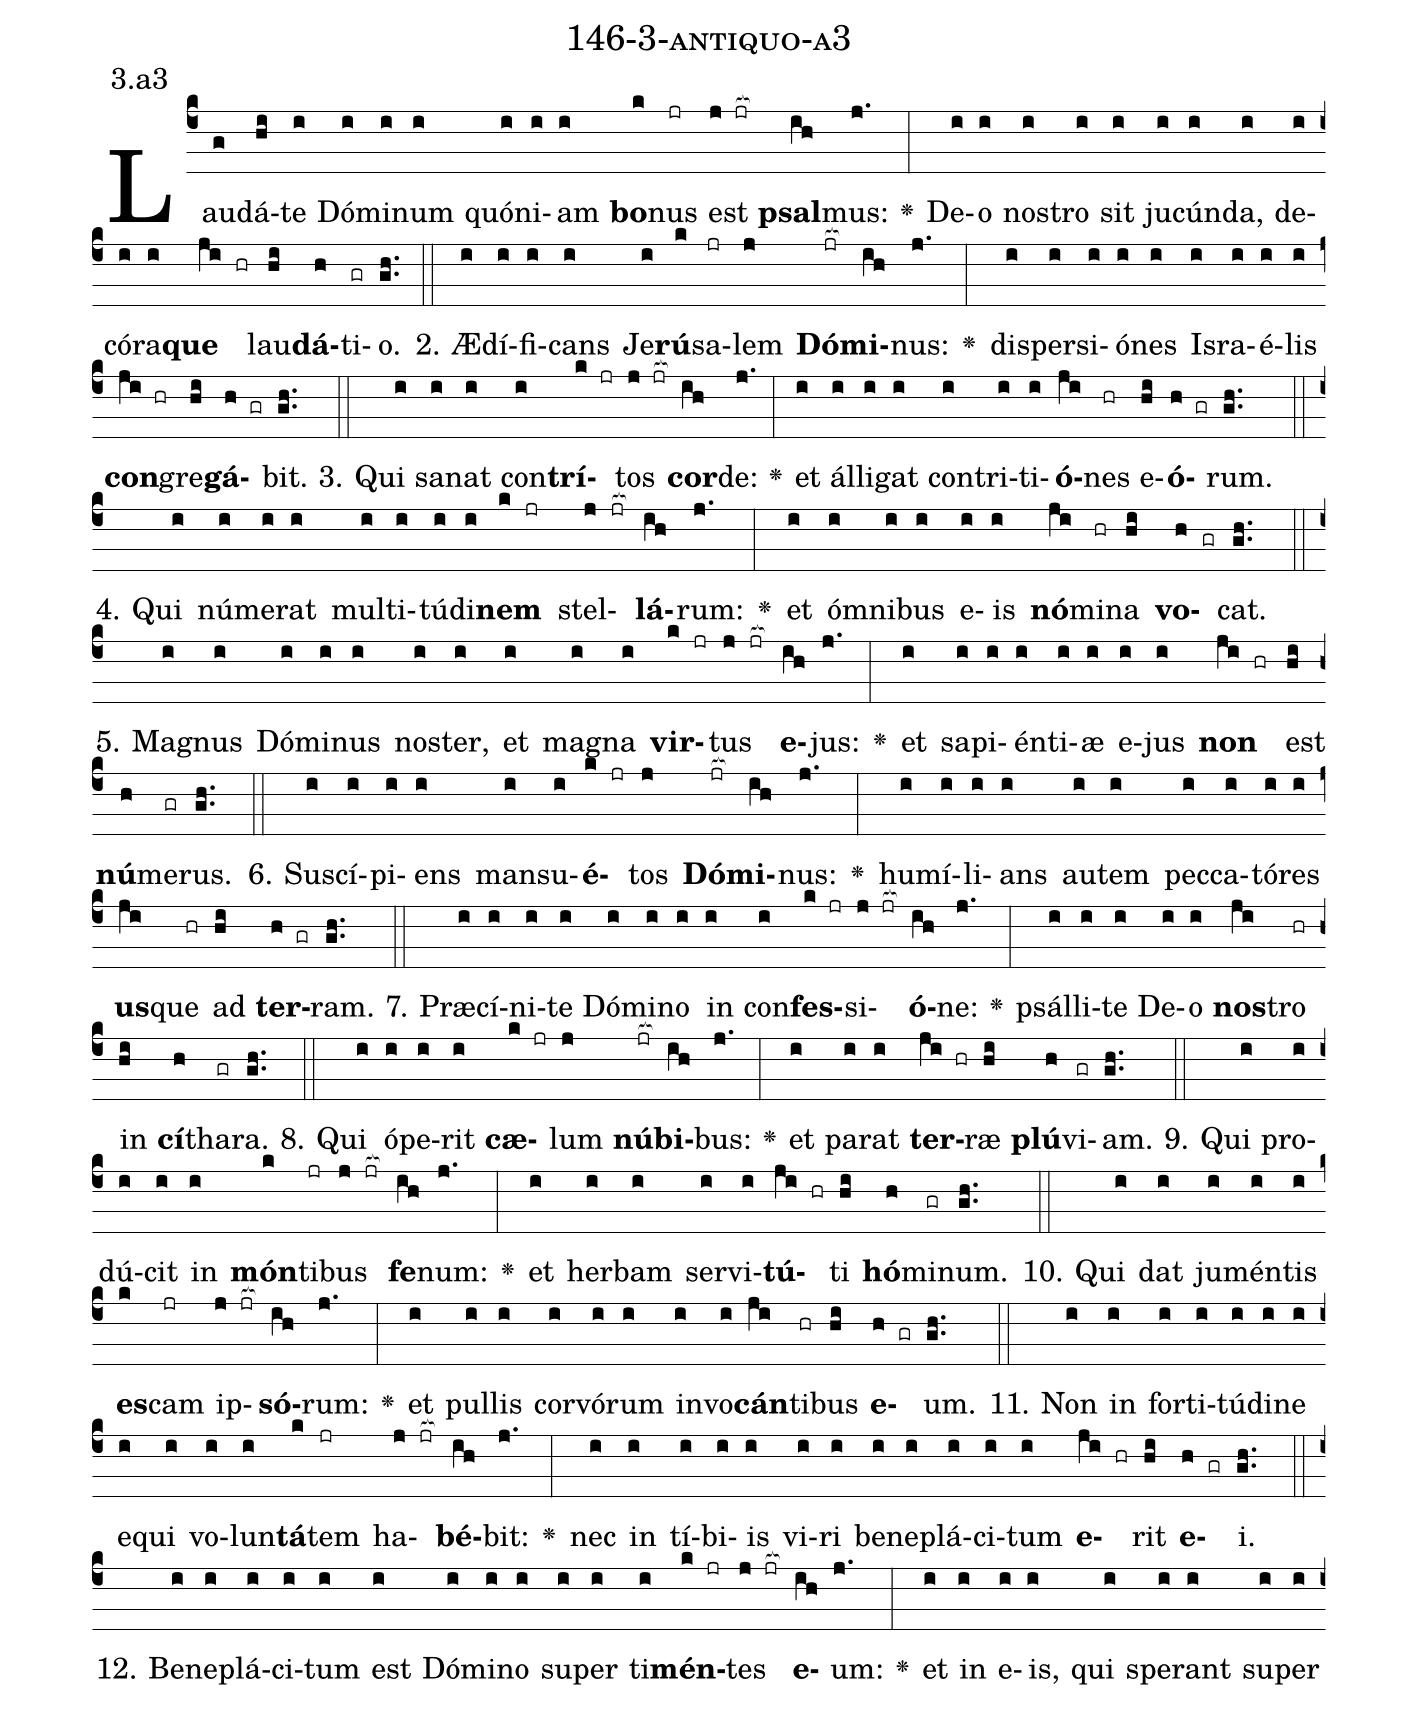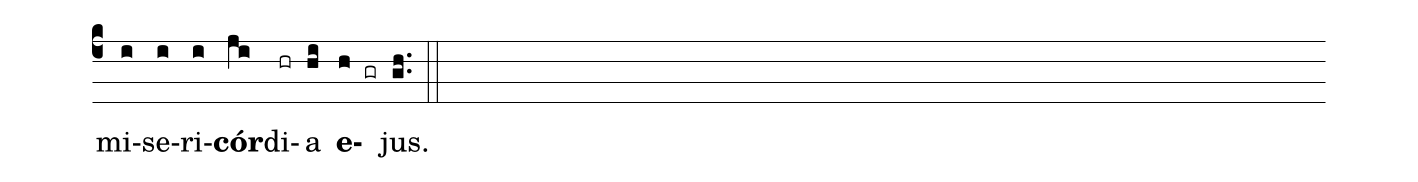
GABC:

name: 146-3-antiquo-a3;
annotation: 3.a3;
%%
(c4)Lau(g)dá(hi)te(i) Dó(i)mi(i)num(i) quón(i)i(i)am(i) <b>bo</b>(k)nus(jr) est(j jr[ocb:1{]) <b>psal</b>(ih[ocb:0}])mus:(j.) <v>\greheightstar</v>(:) De(i)o(i) nos(i)tro(i) sit(i) ju(i)cún(i)da,(i) de(i)có(i)ra(i)<b>que</b>(ji hr) lau(hi)<b>dá</b>(h)ti(gr)o.(gh..) (::)
2. Æ(i)dí(i)fi(i)cans(i) Je(i)<b>rú</b>(k)sa(jr)lem(j) <b>Dó</b>(jr[ocb:1{])<b>mi</b>(ih[ocb:0}])nus:(j.) <v>\greheightstar</v>(:) di(i)sper(i)si(i)ó(i)nes(i) Is(i)ra(i)é(i)lis(i) <b>con</b>(ji hr)gre(hi)<b>gá</b>(h gr)bit.(gh..) (::)
3. Qui(i) sa(i)nat(i) con(i)<b>trí</b>(k jr)tos(j jr[ocb:1{]) <b>cor</b>(ih[ocb:0}])de:(j.) <v>\greheightstar</v>(:) et(i) ál(i)li(i)gat(i) con(i)tri(i)ti(i)<b>ó</b>(ji)nes(hr) e(hi)<b>ó</b>(h gr)rum.(gh..) (::)
4. Qui(i) nú(i)me(i)rat(i) mul(i)ti(i)tú(i)di(i)<b>nem</b>(k jr) stel(j jr[ocb:1{])<b>lá</b>(ih[ocb:0}])rum:(j.) <v>\greheightstar</v>(:) et(i) óm(i)ni(i)bus(i) e(i)is(i) <b>nó</b>(ji)mi(hr)na(hi) <b>vo</b>(h gr)cat.(gh..) (::)
5. Ma(i)gnus(i) Dó(i)mi(i)nus(i) nos(i)ter,(i) et(i) ma(i)gna(i) <b>vir</b>(k jr)tus(j jr[ocb:1{]) <b>e</b>(ih[ocb:0}])jus:(j.) <v>\greheightstar</v>(:) et(i) sa(i)pi(i)én(i)ti(i)æ(i) e(i)jus(i) <b>non</b>(ji hr) est(hi) <b>nú</b>(h)me(gr)rus.(gh..) (::)
6. Su(i)scí(i)pi(i)ens(i) man(i)su(i)<b>é</b>(k jr)tos(j) <b>Dó</b>(jr[ocb:1{])<b>mi</b>(ih[ocb:0}])nus:(j.) <v>\greheightstar</v>(:) hu(i)mí(i)li(i)ans(i) au(i)tem(i) pec(i)ca(i)tó(i)res(i) <b>us</b>(ji)que(hr) ad(hi) <b>ter</b>(h gr)ram.(gh..) (::)
7. Præ(i)cí(i)ni(i)te(i) Dó(i)mi(i)no(i) in(i) con(i)<b>fes</b>(k jr)si(j jr[ocb:1{])<b>ó</b>(ih[ocb:0}])ne:(j.) <v>\greheightstar</v>(:) psál(i)li(i)te(i) De(i)o(i) <b>nos</b>(ji)tro(hr) in(hi) <b>cí</b>(h)tha(gr)ra.(gh..) (::)
8. Qui(i) ó(i)pe(i)rit(i) <b>cæ</b>(k jr)lum(j) <b>nú</b>(jr[ocb:1{])<b>bi</b>(ih[ocb:0}])bus:(j.) <v>\greheightstar</v>(:) et(i) pa(i)rat(i) <b>ter</b>(ji hr)ræ(hi) <b>plú</b>(h)vi(gr)am.(gh..) (::)
9. Qui(i) pro(i)dú(i)cit(i) in(i) <b>món</b>(k)ti(jr)bus(j jr[ocb:1{]) <b>fe</b>(ih[ocb:0}])num:(j.) <v>\greheightstar</v>(:) et(i) her(i)bam(i) ser(i)vi(i)<b>tú</b>(ji hr)ti(hi) <b>hó</b>(h)mi(gr)num.(gh..) (::)
10. Qui(i) dat(i) ju(i)mén(i)tis(i) <b>es</b>(k)cam(jr) ip(j jr[ocb:1{])<b>só</b>(ih[ocb:0}])rum:(j.) <v>\greheightstar</v>(:) et(i) pul(i)lis(i) cor(i)vó(i)rum(i) in(i)vo(i)<b>cán</b>(ji)ti(hr)bus(hi) <b>e</b>(h gr)um.(gh..) (::)
11. Non(i) in(i) for(i)ti(i)tú(i)di(i)ne(i) e(i)qui(i) vo(i)lun(i)<b>tá</b>(k)tem(jr) ha(j jr[ocb:1{])<b>bé</b>(ih[ocb:0}])bit:(j.) <v>\greheightstar</v>(:) nec(i) in(i) tí(i)bi(i)is(i) vi(i)ri(i) be(i)ne(i)plá(i)ci(i)tum(i) <b>e</b>(ji hr)rit(hi) <b>e</b>(h gr)i.(gh..) (::)
12. Be(i)ne(i)plá(i)ci(i)tum(i) est(i) Dó(i)mi(i)no(i) su(i)per(i) ti(i)<b>mén</b>(k jr)tes(j jr[ocb:1{]) <b>e</b>(ih[ocb:0}])um:(j.) <v>\greheightstar</v>(:) et(i) in(i) e(i)is,(i) qui(i) spe(i)rant(i) su(i)per(i) mi(i)se(i)ri(i)<b>cór</b>(ji)di(hr)a(hi) <b>e</b>(h gr)jus.(gh..) (::)
